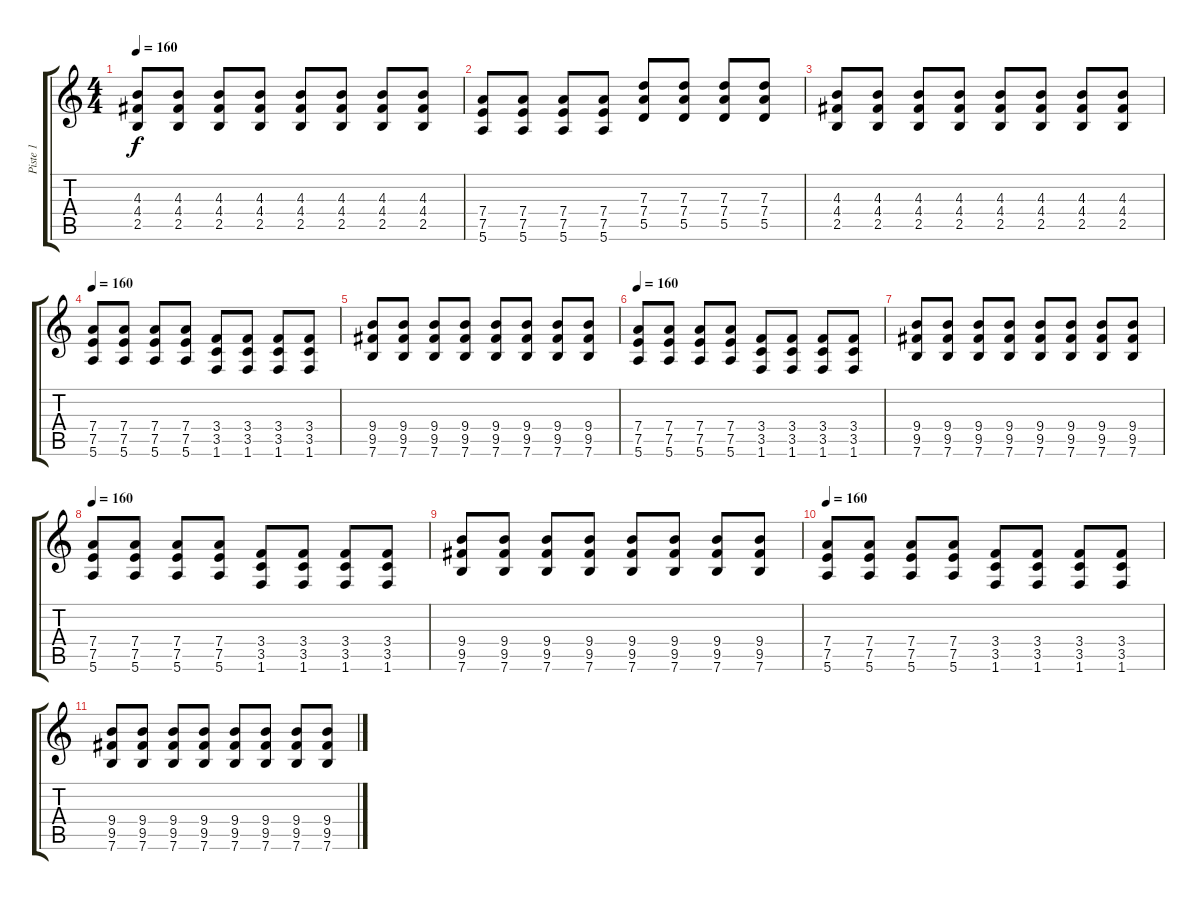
\track ("Piste 1" "Piste 1") {instrument overdrivenguitar}
\staff {score tabs}
\tuning (E4 B3 G3 D3 A2 E2) {hide}
\ts (4 4)
\tempo 160
\clef g2
\ks c
(4.3 4.4 2.5).8{dy f} (4.3 4.4 2.5).8 (4.3 4.4 2.5).8 (4.3 4.4 2.5).8 (4.3 4.4 2.5).8 (4.3 4.4 2.5).8 (4.3 4.4 2.5).8 (4.3 4.4 2.5).8 |
(7.4 7.5 5.6).8 (7.4 7.5 5.6).8 (7.4 7.5 5.6).8 (7.4 7.5 5.6).8 (7.3 7.4 5.5).8 (7.3 7.4 5.5).8 (7.3 7.4 5.5).8 (7.3 7.4 5.5).8 |
(4.3 4.4 2.5).8 (4.3 4.4 2.5).8 (4.3 4.4 2.5).8 (4.3 4.4 2.5).8 (4.3 4.4 2.5).8 (4.3 4.4 2.5).8 (4.3 4.4 2.5).8 (4.3 4.4 2.5).8 |
\tempo 160
(7.4 7.5 5.6).8 (7.4 7.5 5.6).8 (7.4 7.5 5.6).8 (7.4 7.5 5.6).8 (3.4 3.5 1.6).8 (3.4 3.5 1.6).8 (3.4 3.5 1.6).8 (3.4 3.5 1.6).8 |
(9.4 9.5 7.6).8 (9.4 9.5 7.6).8 (9.4 9.5 7.6).8 (9.4 9.5 7.6).8 (9.4 9.5 7.6).8 (9.4 9.5 7.6).8 (9.4 9.5 7.6).8 (9.4 9.5 7.6).8 |
\tempo 160
(7.4 7.5 5.6).8 (7.4 7.5 5.6).8 (7.4 7.5 5.6).8 (7.4 7.5 5.6).8 (3.4 3.5 1.6).8 (3.4 3.5 1.6).8 (3.4 3.5 1.6).8 (3.4 3.5 1.6).8 |
(9.4 9.5 7.6).8 (9.4 9.5 7.6).8 (9.4 9.5 7.6).8 (9.4 9.5 7.6).8 (9.4 9.5 7.6).8 (9.4 9.5 7.6).8 (9.4 9.5 7.6).8 (9.4 9.5 7.6).8 |
\tempo 160
(7.4 7.5 5.6).8 (7.4 7.5 5.6).8 (7.4 7.5 5.6).8 (7.4 7.5 5.6).8 (3.4 3.5 1.6).8 (3.4 3.5 1.6).8 (3.4 3.5 1.6).8 (3.4 3.5 1.6).8 |
(9.4 9.5 7.6).8 (9.4 9.5 7.6).8 (9.4 9.5 7.6).8 (9.4 9.5 7.6).8 (9.4 9.5 7.6).8 (9.4 9.5 7.6).8 (9.4 9.5 7.6).8 (9.4 9.5 7.6).8 |
\tempo 160
(7.4 7.5 5.6).8 (7.4 7.5 5.6).8 (7.4 7.5 5.6).8 (7.4 7.5 5.6).8 (3.4 3.5 1.6).8 (3.4 3.5 1.6).8 (3.4 3.5 1.6).8 (3.4 3.5 1.6).8 |
(9.4 9.5 7.6).8 (9.4 9.5 7.6).8 (9.4 9.5 7.6).8 (9.4 9.5 7.6).8 (9.4 9.5 7.6).8 (9.4 9.5 7.6).8 (9.4 9.5 7.6).8 (9.4 9.5 7.6).8
